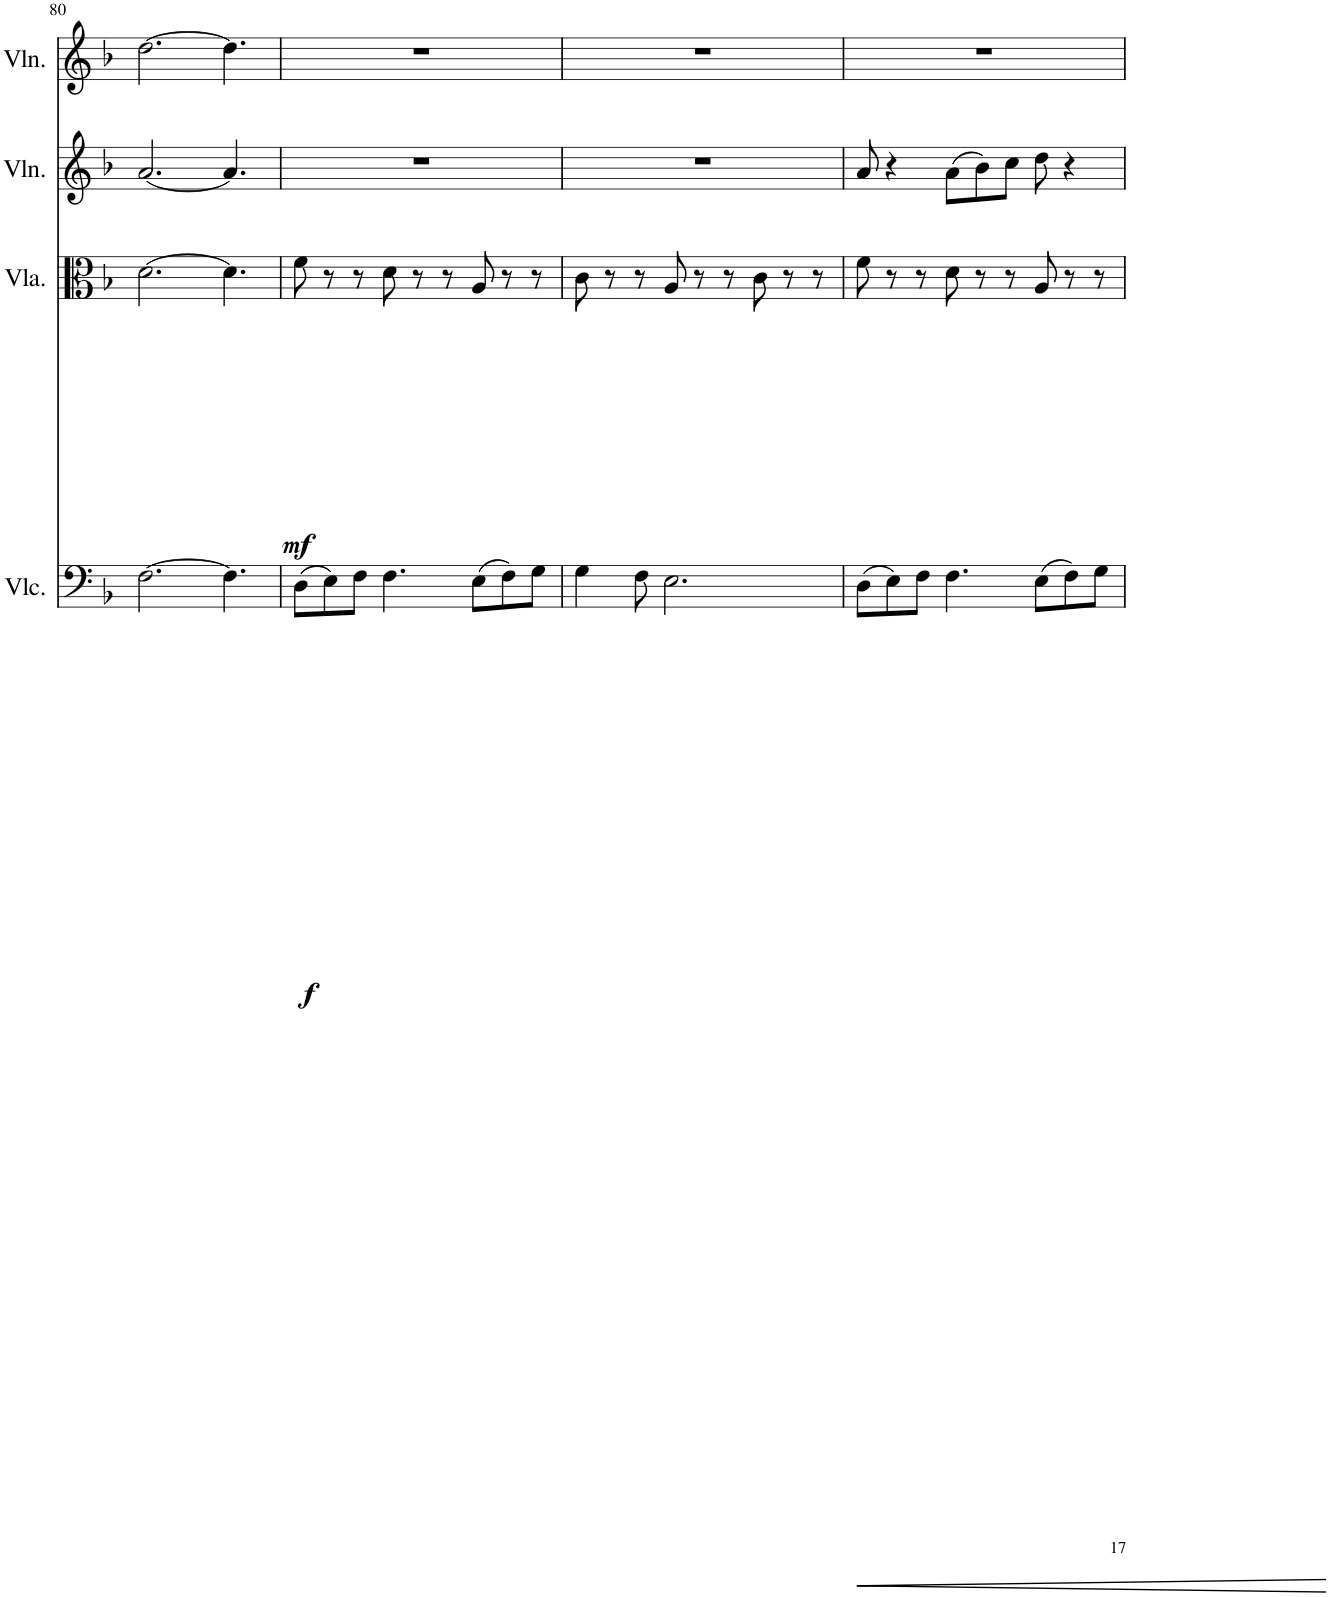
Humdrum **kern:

**kern	**dynam	**kern	**dynam	**kern	**kern
*part4	*part4	*part3	*part3	*part2	*part1
*staff4	*staff4	*staff3	*staff3	*staff2	*staff1
*I"Violoncello	*	*I"Viola	*	*I"Violin	*I"Violin
*I'Vlc.	*	*I'Vla.	*	*I'Vln.	*I'Vln.
!!LO:PB:g=z
*clefF4	*	*clefC3	*	*clefG2	*clefG2
*k[b-]	*	*k[b-]	*	*k[b-]	*k[b-]
*M9/8	*	*M9/8	*	*M9/8	*M9/8
=80	=80	=80	=80	=80	=80
[2.F\	.	[2.d\	.	[2.a/	[2.dd\
4.F\]	.	4.d\]	.	4.a/]	4.dd\]
=81	=81	=81	=81	=81	=81
!	!LO:DY:b	!	!LO:DY:b	!	!
(8D\L	f	8f\	mf	8%9r	8%9r
8E\)	.	8r	.	.	.
8F\J	.	8r	.	.	.
4.F\	.	8d\	.	.	.
.	.	8r	.	.	.
.	.	8r	.	.	.
(8E\L	.	8A/	.	.	.
8F\)	.	8r	.	.	.
8G\J	.	8r	.	.	.
=82	=82	=82	=82	=82	=82
4G\	.	8c\	.	8%9r	8%9r
.	.	8r	.	.	.
8F\	.	8r	.	.	.
2.E\	.	8A/	.	.	.
.	.	8r	.	.	.
.	.	8r	.	.	.
.	.	8c\	.	.	.
.	.	8r	.	.	.
.	.	8r	.	.	.
=83	=83	=83	=83	=83	=83
!	!LO:HP:b	!	!	!	!
(8D\L	<	8f\	.	8a/	8%9r
8E\)	.	8r	.	4r	.
8F\J	.	8r	.	.	.
4.F\	.	8d\	.	(8a\L	.
.	.	8r	.	8b-\)	.
.	.	8r	.	8cc\J	.
(8E\L	.	8A/	.	8dd\	.
8F\)	.	8r	.	4r	.
8G\J	.	8r	.	.	.
.	[	.	.	.	.
=	=	=	=	=	=
*-	*-	*-	*-	*-	*-
